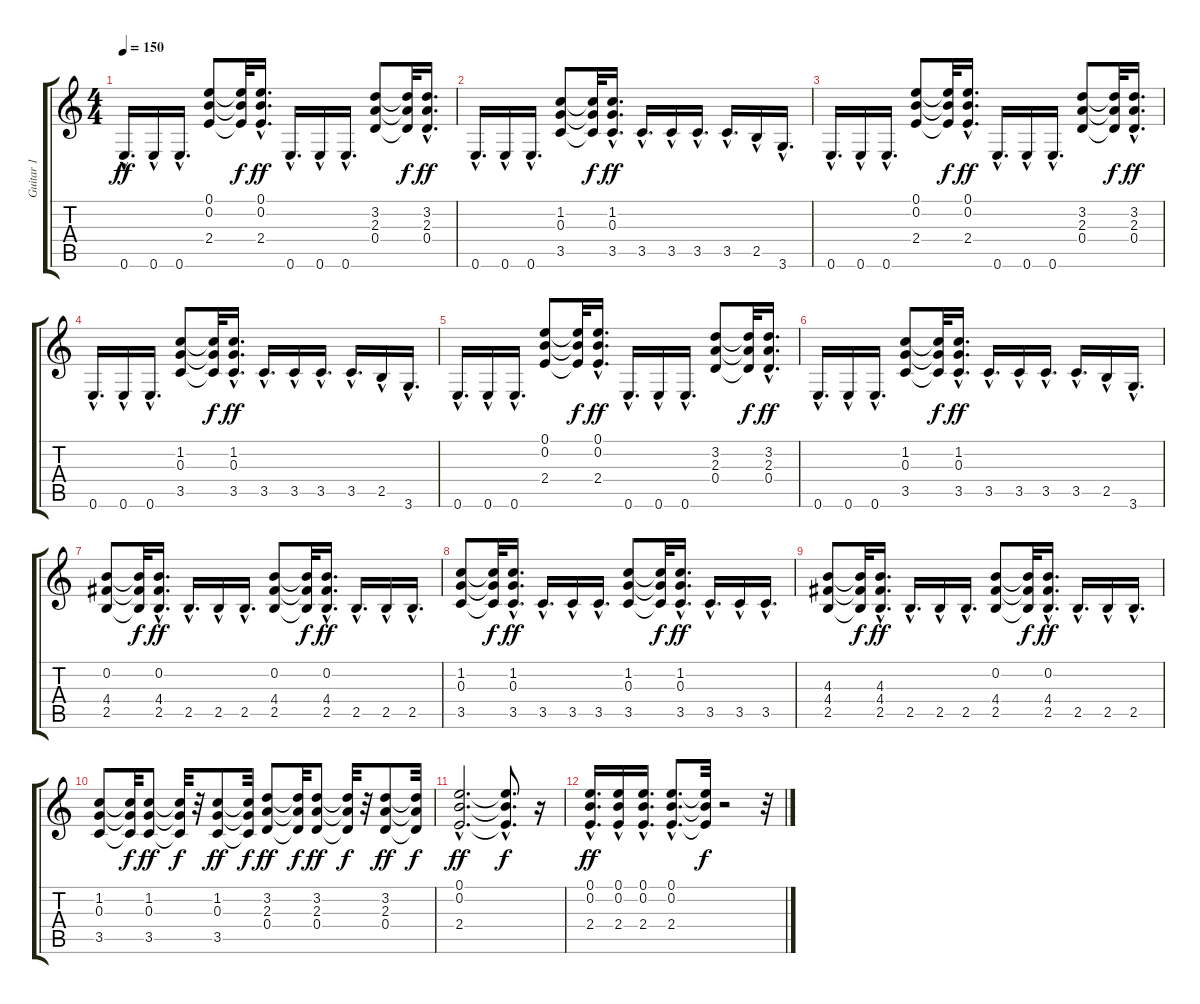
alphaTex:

\track ("Guitar 1" "Guitar 1") {instrument overdrivenguitar}
\staff {score tabs}
\tuning (E4 B3 G3 D3 A2 E2) {hide}
\ts (4 4)
\tempo 150
\clef g2
\ks c
0.6{hac}.16{d dy ff} 0.6{hac}.16 0.6{hac}.16{d} (0.1 0.2 2.4).8 (0.1{t} 0.2{t} 2.4{t}).32{dy f} (0.1{hac} 0.2{hac} 2.4{hac}).16{d dy ff} 0.6{hac}.16{d} 0.6{hac}.16 0.6{hac}.16{d} (3.2 2.3 0.4).8 (3.2{t} 2.3{t} 0.4{t}).32{dy f} (3.2{hac} 2.3{hac} 0.4{hac}).16{d dy ff} |
0.6{hac}.16{d} 0.6{hac}.16 0.6{hac}.16{d} (1.2 0.3 3.5).8 (1.2{t} 0.3{t} 3.5{t}).32{dy f} (1.2{hac} 0.3{hac} 3.5{hac}).16{d dy ff} 3.5{hac}.16{d} 3.5{hac}.16 3.5{hac}.16{d} 3.5{hac}.16{d} 2.5{hac}.16 3.6{hac}.16{d} |
0.6{hac}.16{d} 0.6{hac}.16 0.6{hac}.16{d} (0.1 0.2 2.4).8 (0.1{t} 0.2{t} 2.4{t}).32{dy f} (0.1{hac} 0.2{hac} 2.4{hac}).16{d dy ff} 0.6{hac}.16{d} 0.6{hac}.16 0.6{hac}.16{d} (3.2 2.3 0.4).8 (3.2{t} 2.3{t} 0.4{t}).32{dy f} (3.2{hac} 2.3{hac} 0.4{hac}).16{d dy ff} |
0.6{hac}.16{d} 0.6{hac}.16 0.6{hac}.16{d} (1.2 0.3 3.5).8 (1.2{t} 0.3{t} 3.5{t}).32{dy f} (1.2{hac} 0.3{hac} 3.5{hac}).16{d dy ff} 3.5{hac}.16{d} 3.5{hac}.16 3.5{hac}.16{d} 3.5{hac}.16{d} 2.5{hac}.16 3.6{hac}.16{d} |
0.6{hac}.16{d} 0.6{hac}.16 0.6{hac}.16{d} (0.1 0.2 2.4).8 (0.1{t} 0.2{t} 2.4{t}).32{dy f} (0.1{hac} 0.2{hac} 2.4{hac}).16{d dy ff} 0.6{hac}.16{d} 0.6{hac}.16 0.6{hac}.16{d} (3.2 2.3 0.4).8 (3.2{t} 2.3{t} 0.4{t}).32{dy f} (3.2{hac} 2.3{hac} 0.4{hac}).16{d dy ff} |
0.6{hac}.16{d} 0.6{hac}.16 0.6{hac}.16{d} (1.2 0.3 3.5).8 (1.2{t} 0.3{t} 3.5{t}).32{dy f} (1.2{hac} 0.3{hac} 3.5{hac}).16{d dy ff} 3.5{hac}.16{d} 3.5{hac}.16 3.5{hac}.16{d} 3.5{hac}.16{d} 2.5{hac}.16 3.6{hac}.16{d} |
(0.2 4.4 2.5).8 (0.2{t} 4.4{t} 2.5{t}).32{dy f} (0.2{hac} 4.4{hac} 2.5{hac}).16{d dy ff} 2.5{hac}.16{d} 2.5{hac}.16 2.5{hac}.16{d} (0.2 4.4 2.5).8 (0.2{t} 4.4{t} 2.5{t}).32{dy f} (0.2{hac} 4.4{hac} 2.5{hac}).16{d dy ff} 2.5{hac}.16{d} 2.5{hac}.16 2.5{hac}.16{d} |
(1.2 0.3 3.5).8 (1.2{t} 0.3{t} 3.5{t}).32{dy f} (1.2{hac} 0.3{hac} 3.5{hac}).16{d dy ff} 3.5{hac}.16{d} 3.5{hac}.16 3.5{hac}.16{d} (1.2 0.3 3.5).8 (1.2{t} 0.3{t} 3.5{t}).32{dy f} (1.2{hac} 0.3{hac} 3.5{hac}).16{d dy ff} 3.5{hac}.16{d} 3.5{hac}.16 3.5{hac}.16{d} |
(4.3 4.4 2.5).8 (4.3{t} 4.4{t} 2.5{t}).32{dy f} (4.3{hac} 4.4{hac} 2.5{hac}).16{d dy ff} 2.5{hac}.16{d} 2.5{hac}.16 2.5{hac}.16{d} (0.2 4.4 2.5).8 (0.2{t} 4.4{t} 2.5{t}).32{dy f} (0.2{hac} 4.4{hac} 2.5{hac}).16{d dy ff} 2.5{hac}.16{d} 2.5{hac}.16 2.5{hac}.16{d} |
(1.2 0.3 3.5).8 (1.2{t} 0.3{t} 3.5{t}).32{dy f} (1.2 0.3 3.5).8{dy ff} (1.2{t} 0.3{t} 3.5{t}).32{dy f} r.32 (1.2 0.3 3.5).8{dy ff} (1.2{t} 0.3{t} 3.5{t}).32{dy f} (3.2 2.3 0.4).8{dy ff} (3.2{t} 2.3{t} 0.4{t}).32{dy f} (3.2 2.3 0.4).8{dy ff} (3.2{t} 2.3{t} 0.4{t}).32{dy f} r.32 (3.2 2.3 0.4).8{dy ff} (3.2{t} 2.3{t} 0.4{t}).32{dy f} |
(0.1{hac} 0.2{hac} 2.4{hac}).2{d dy ff} (0.1{hac t} 0.2{hac t} 2.4{hac t}).8{d dy f} r.16 |
(0.1{hac} 0.2{hac} 2.4{hac}).16{d dy ff} (0.1{hac} 0.2{hac} 2.4{hac}).16 (0.1{hac} 0.2{hac} 2.4{hac}).16{d} (0.1{hac} 0.2{hac} 2.4{hac}).8{d} (0.1{t} 0.2{t} 2.4{t}).32{dy f} r.2 r.32
